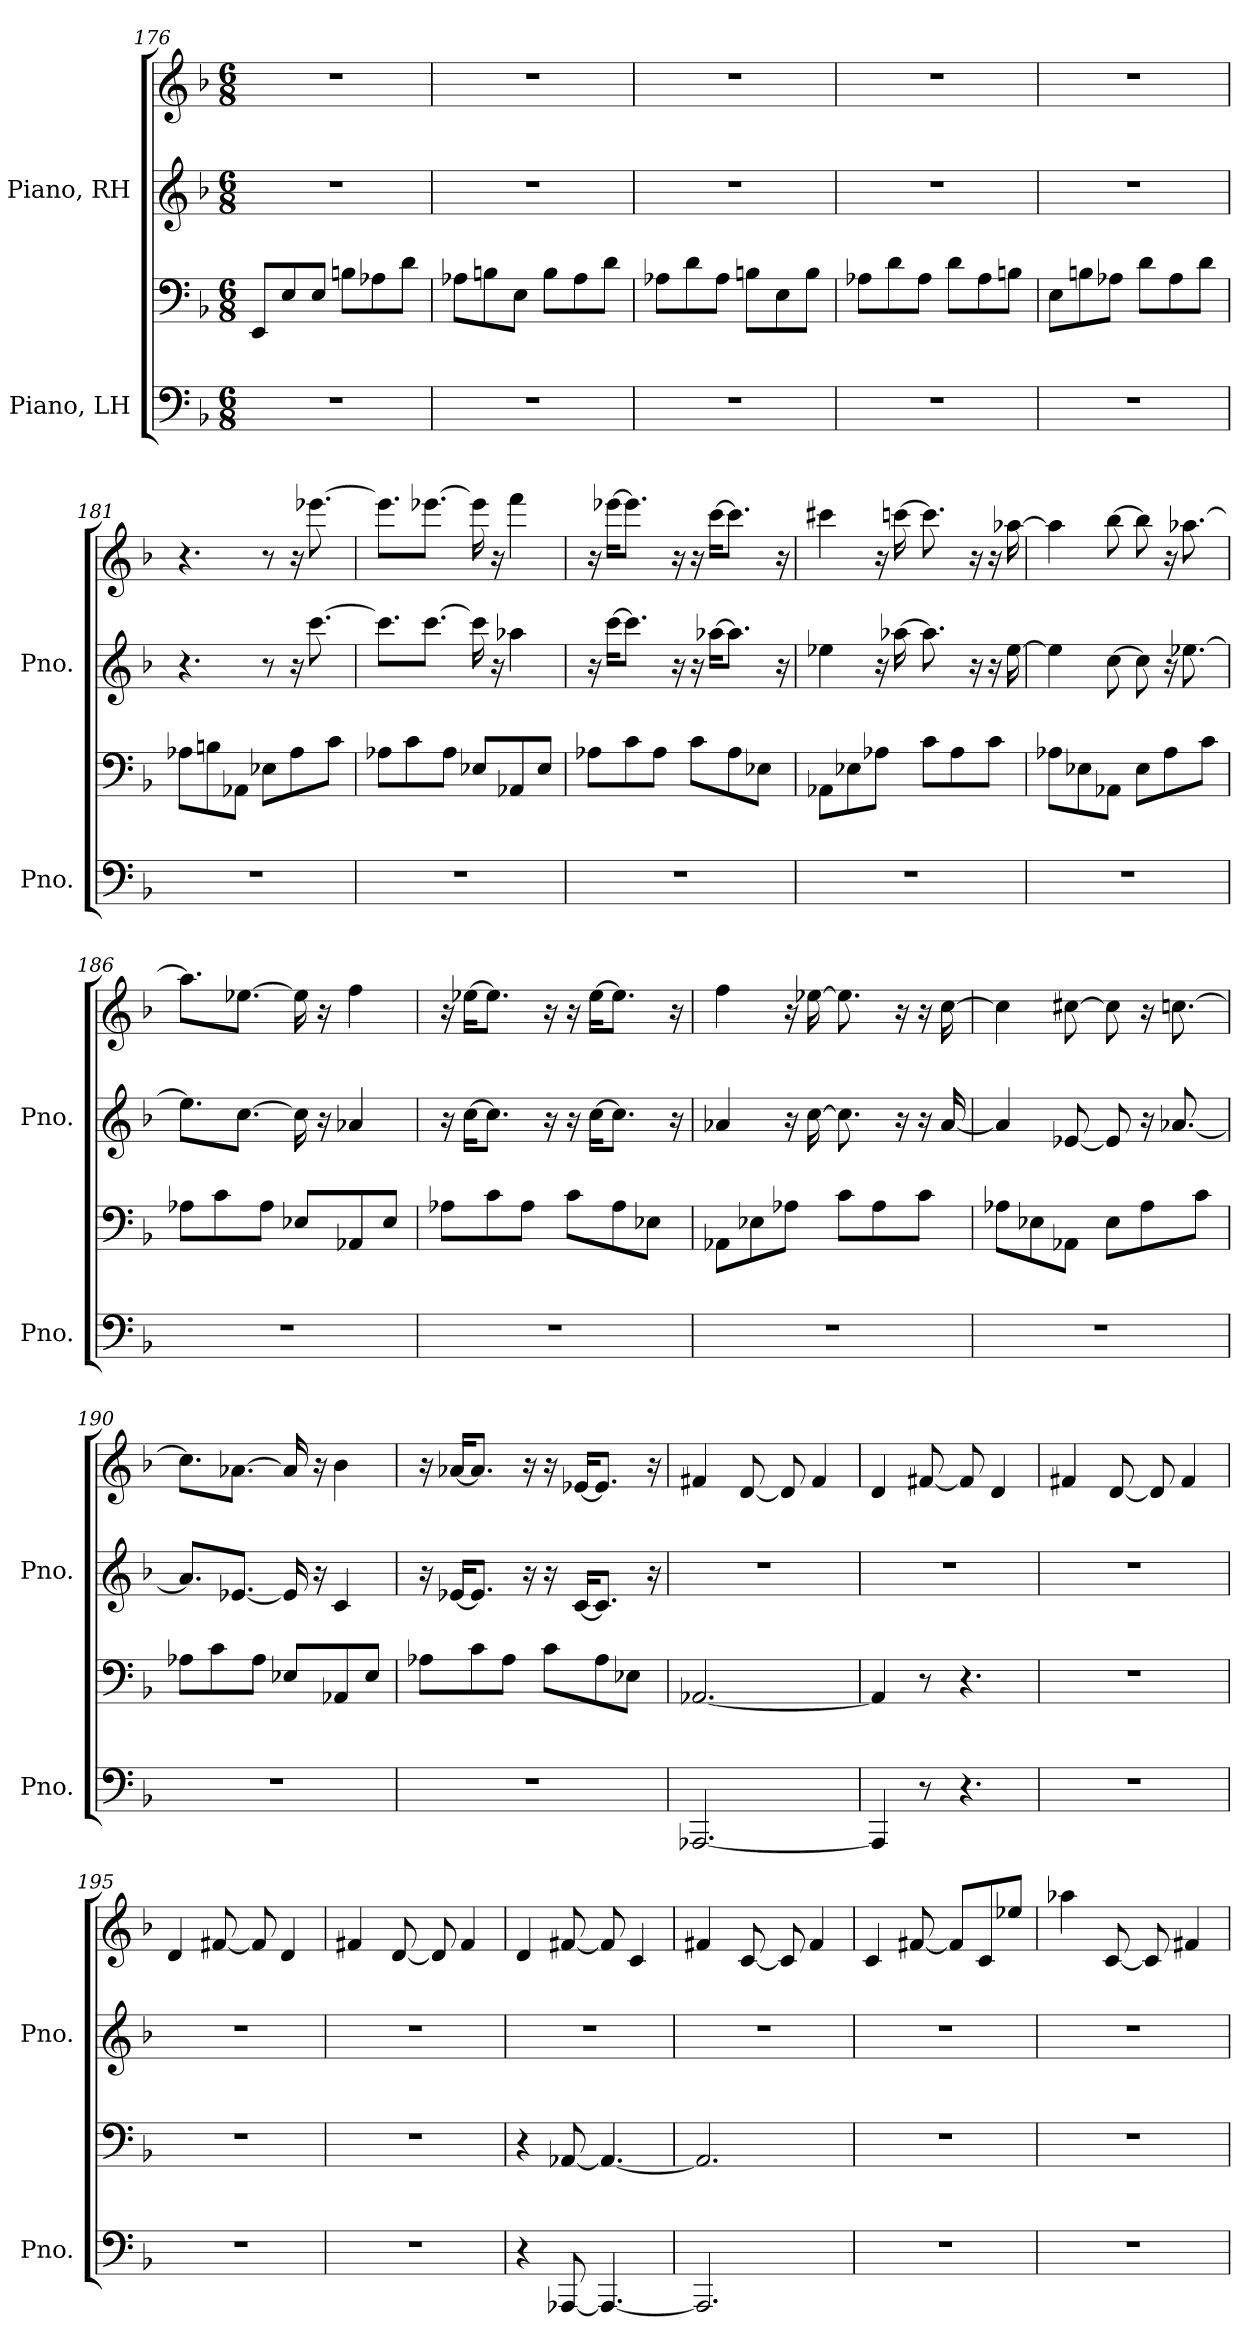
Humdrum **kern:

**kern	**kern	**kern	**kern
*part2	*part2	*part1	*part1
*staff4	*staff3	*staff2	*staff1
*I"Piano, LH	*	*I"Piano, RH	*
*I'Pno.	*	*I'Pno.	*
!!LO:PB:g=z
*clefF4	*clefF4	*clefG2	*clefG2
*k[b-]	*k[b-]	*k[b-]	*k[b-]
*M6/8	*M6/8	*M6/8	*M6/8
=176	=176	=176	=176
2.r	8EE/L	2.r	2.r
.	8E/	.	.
.	8E/J	.	.
.	8Bn\L	.	.
.	8A-X\	.	.
.	8d\J	.	.
=177	=177	=177	=177
2.r	8A-X\L	2.r	2.r
.	8Bn\	.	.
.	8E\J	.	.
.	8B\L	.	.
.	8A-\	.	.
.	8d\J	.	.
=178	=178	=178	=178
2.r	8A-X\L	2.r	2.r
.	8d\	.	.
.	8A-\J	.	.
.	8Bn\L	.	.
.	8E\	.	.
.	8B\J	.	.
=179	=179	=179	=179
2.r	8A-X\L	2.r	2.r
.	8d\	.	.
.	8A-\J	.	.
.	8d\L	.	.
.	8A-\	.	.
.	8Bn\J	.	.
=180	=180	=180	=180
2.r	8E\L	2.r	2.r
.	8Bn\	.	.
.	8A-X\J	.	.
.	8d\L	.	.
.	8A-\	.	.
.	8d\J	.	.
!!LO:LB:g=z
=181	=181	=181	=181
2.r	8A-X\L	4.r	4.r
.	8Bn\	.	.
.	8AA-X\J	.	.
.	8E-X\L	8r	8r
.	8A-\	16r	16r
.	.	[8.ccc\	[8.eee-X\
.	8c\J	.	.
=182	=182	=182	=182
2.r	8A-X\L	8.ccc\L]	8.eee-\L]
.	8c\	.	.
.	.	[8.ccc\J	[8.eee-X\J
.	8A-\J	.	.
.	8E-X/L	16ccc\]	16eee-\]
.	.	16r	16r
.	8AA-X/	4aa-X\	4fff\
.	8E-/J	.	.
=183	=183	=183	=183
2.r	8A-X\L	16r	16r
.	.	[16ccc\KL	[16eee-X\KL
.	8c\	8.ccc\J]	8.eee-\J]
.	8A-\J	.	.
.	.	16r	16r
.	8c\L	16r	16r
.	.	[16aa-X\KL	[16ccc\KL
.	8A-\	8.aa-\J]	8.ccc\J]
.	8E-X\J	.	.
.	.	16r	16r
!!LO:LB:g=z
=184	=184	=184	=184
2.r	8AA-X\L	4ee-X\	4ccc#X\
.	8E-X\	.	.
.	8A-X\J	16r	16r
.	.	[16aa-X\	[16cccn\
.	8c\L	8.aa-\]	8.ccc\]
.	8A-\	.	.
.	.	16r	16r
.	8c\J	16r	16r
.	.	[16ee-\	[16aa-X\
=185	=185	=185	=185
2.r	8A-X\L	4ee-\]	4aa-\]
.	8E-X\	.	.
.	8AA-X\J	[8cc\	[8bb-\
.	8E-\L	8cc\]	8bb-\]
.	8A-\	16r	16r
.	.	[8.ee-X\	[8.aa-X\
.	8c\J	.	.
=186	=186	=186	=186
2.r	8A-X\L	8.ee-\L]	8.aa-\L]
.	8c\	.	.
.	.	[8.cc\J	[8.ee-X\J
.	8A-\J	.	.
.	8E-X/L	16cc\]	16ee-\]
.	.	16r	16r
.	8AA-X/	4a-X/	4ff\
.	8E-/J	.	.
=187	=187	=187	=187
2.r	8A-X\L	16r	16r
.	.	[16cc\KL	[16ee-X\KL
.	8c\	8.cc\J]	8.ee-\J]
.	8A-\J	.	.
.	.	16r	16r
.	8c\L	16r	16r
.	.	[16cc\KL	[16ee-\KL
.	8A-\	8.cc\J]	8.ee-\J]
.	8E-X\J	.	.
.	.	16r	16r
!!LO:PB:g=z
=188	=188	=188	=188
2.r	8AA-X\L	4a-X/	4ff\
.	8E-X\	.	.
.	8A-X\J	16r	16r
.	.	[16cc\	[16ee-X\
.	8c\L	8.cc\]	8.ee-\]
.	8A-\	.	.
.	.	16r	16r
.	8c\J	16r	16r
.	.	[16a-/	[16cc\
=189	=189	=189	=189
2.r	8A-X\L	4a-/]	4cc\]
.	8E-X\	.	.
.	8AA-X\J	[8e-X/	[8cc#X\
.	8E-\L	8e-/]	8cc#\]
.	8A-\	16r	16r
.	.	[8.a-X/	[8.ccn\
.	8c\J	.	.
=190	=190	=190	=190
2.r	8A-X\L	8.a-/L]	8.cc\L]
.	8c\	.	.
.	.	[8.e-X/J	[8.a-X\J
.	8A-\J	.	.
.	8E-X/L	16e-/]	16a-/]
.	.	16r	16r
.	8AA-X/	4c/	4b-\
.	8E-/J	.	.
!!LO:LB:g=z
=191	=191	=191	=191
2.r	8A-X\L	16r	16r
.	.	[16e-X/KL	[16a-X/KL
.	8c\	8.e-/J]	8.a-/J]
.	8A-\J	.	.
.	.	16r	16r
.	8c\L	16r	16r
.	.	[16c/KL	[16e-X/KL
.	8A-\	8.c/J]	8.e-/J]
.	8E-X\J	.	.
.	.	16r	16r
=192	=192	=192	=192
[2.AAA-X/	[2.AA-X/	2.r	4f#X/
.	.	.	[8d/
.	.	.	8d/]
.	.	.	4f#/
=193	=193	=193	=193
4AAA-/]	4AA-/]	2.r	4d/
8r	8r	.	[8f#X/
4.r	4.r	.	8f#/]
.	.	.	4d/
=194	=194	=194	=194
2.r	2.r	2.r	4f#X/
.	.	.	[8d/
.	.	.	8d/]
.	.	.	4f#/
=195	=195	=195	=195
2.r	2.r	2.r	4d/
.	.	.	[8f#X/
.	.	.	8f#/]
.	.	.	4d/
!!LO:LB:g=z
=196	=196	=196	=196
2.r	2.r	2.r	4f#X/
.	.	.	[8d/
.	.	.	8d/]
.	.	.	4f#/
=197	=197	=197	=197
4r	4r	2.r	4d/
[8AAA-X/	[8AA-X/	.	[8f#X/
4.AAA-/_	4.AA-/_	.	8f#/]
.	.	.	4c/
=198	=198	=198	=198
2.AAA-/]	2.AA-/]	2.r	4f#X/
.	.	.	[8c/
.	.	.	8c/]
.	.	.	4f#/
=199	=199	=199	=199
2.r	2.r	2.r	4c/
.	.	.	[8f#X/
.	.	.	8f#/L]
.	.	.	8c/
.	.	.	8ee-X/J
=200	=200	=200	=200
2.r	2.r	2.r	4aa-X\
.	.	.	[8c/
.	.	.	8c/]
.	.	.	4f#X/
=	=	=	=
*-	*-	*-	*-
